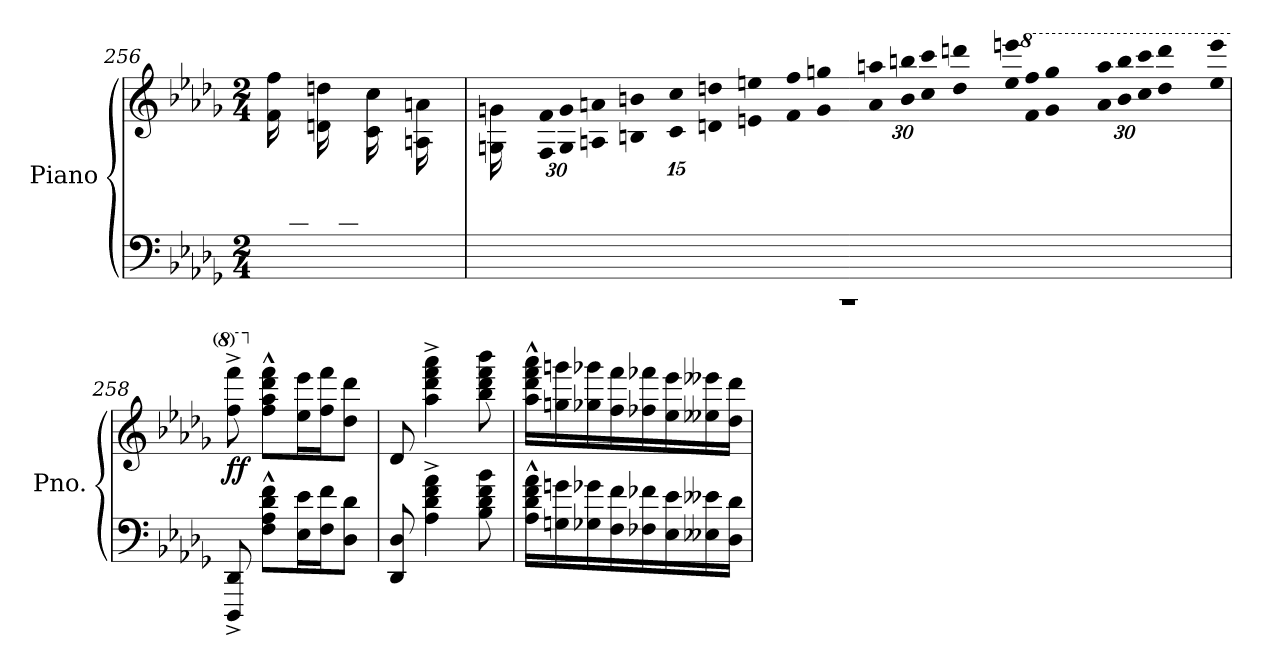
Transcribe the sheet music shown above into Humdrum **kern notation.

**kern	**kern	**dynam
*part1	*part1	*part1
*staff2	*staff1	*staff1/2
*I"Piano	*	*
*I'Pno.	*	*
*clefF4	*clefG2	*
*k[b-e-a-d-g-]	*k[b-e-a-d-g-]	*
*D-:	*D-:	*
*M2/4	*M2/4	*
=256	=256	=256
*^	*	*
16ryy	2ryy	16f\ 16ff\LL	.
16Dn/ 16dn/JJ	.	16ryy	.
16ryy	.	16d\ 16ddn\LL	.
16C/ 16c/JJ	.	16ryy	.
16ryy	.	16c\ 16cc\LL	.
16AAn/ 16An/JJ	.	16ryy	.
16ryy	.	16A\ 16an\LL	.
16GGn/ 16Gn/JJ	.	16ryy	.
!!LO:LB:g=z
=257	=257	=257	=257
16ryy	2r	16Gn\ 16gn\LL	.
16FFn/ 16Fn/JJ	.	16ryy	.
*	*	*Xbrackettup	*
!	!	!LO:N:vis=32	!
4.ryy	.	960%17F\ 960%17f\LLL	.
!	!	!LO:N:vis=32	!
.	.	960%17G\ 960%17g\	.
.	.	1920ryy	.
!	!	!LO:N:vis=32	!
.	.	960%17An\ 960%17an\	.
!	!	!LO:N:vis=32	!
.	.	960%17Bn\ 960%17bn\	.
!	!	!LO:N:vis=32	!
.	.	960%17c\ 960%17cc\	.
!	!	!LO:N:vis=32	!
.	.	960%17dn\ 960%17ddn\	.
.	.	1920ryy	.
!	!	!LO:N:vis=32	!
.	.	960%17en\ 960%17een\	.
!	!	!LO:N:vis=32	!
.	.	960%17f\ 960%17ff\	.
!	!	!LO:N:vis=32	!
.	.	960%17g\ 960%17ggn\	.
.	.	1920ryy	.
!	!	!LO:N:vis=32	!
.	.	960%17a\ 960%17aan\	.
!	!	!LO:N:vis=32	!
.	.	960%17b\ 960%17bbn\	.
!	!	!LO:N:vis=32	!
.	.	960%17cc\ 960%17ccc\	.
!	!	!LO:N:vis=32	!
.	.	960%17dd\ 960%17dddn\	.
.	.	1920ryy	.
!	!	!LO:N:vis=32	!
.	.	960%17ee\ 960%17eeen\	.
*	*	*8va	*
!	!	!LO:N:vis=32	!
.	.	960%17ff\ 960%17fff\	.
!	!	!LO:N:vis=32	!
.	.	960%17gg\ 960%17ggg\	.
.	.	1920ryy	.
!	!	!LO:N:vis=32	!
.	.	960%17aa\ 960%17aaa\	.
!	!	!LO:N:vis=32	!
.	.	960%17bb\ 960%17bbb\	.
!	!	!LO:N:vis=32	!
.	.	960%17ccc\ 960%17cccc\	.
!	!	!LO:N:vis=32	!
.	.	960%17ddd\ 960%17dddd\	.
.	.	1920ryy	.
!	!	!LO:N:vis=32	!
.	.	960%17eee\ 960%17eeee\JJJ	.
*v	*v	*	*
!!LO:LB:g=z
=258	=258	=258
!	!	!LO:DY:b
8DDD-/^ 8DD-/^	8fff\^ 8ffff\^	ff
*	*X8va	*
8F\^^ 8A-\^^ 8d-\^^ 8f\^^L	8ff\^^ 8aa-\^^ 8ddd-\^^ 8fff\^^L	.
16E-\ 16e-\L	16ee-\ 16eee-\L	.
16F\ 16f\J	16ff\ 16fff\J	.
8D-\ 8d-\J	8dd-\ 8ddd-\J	.
=259	=259	=259
8DD-/ 8D-/	8d-/	.
4A-\^ 4d-\^ 4f\^ 4a-\^	4aa-\^ 4ddd-\^ 4fff\^ 4aaa-\^	.
8B-\ 8d-\ 8f\ 8b-\	8bb-\ 8ddd-\ 8fff\ 8bbb-\	.
=260	=260	=260
16A-\^^ 16d-\^^ 16f\^^ 16a-\^^LL	16aa-\^^ 16ddd-\^^ 16fff\^^ 16aaa-\^^LL	.
16Gn\ 16gn\	16ggn\ 16gggn\	.
16G-X\ 16g-X\	16gg-X\ 16ggg-X\	.
16F\ 16f\	16ff\ 16fff\	.
16F-X\ 16f-X\	16ff-X\ 16fff-X\	.
16E-\ 16e-\	16ee-\ 16eee-\	.
16E--X\ 16e--X\	16ee--X\ 16eee--X\	.
16D-\ 16d-\JJ	16dd-\ 16ddd-\JJ	.
=	=	=
*-	*-	*-
